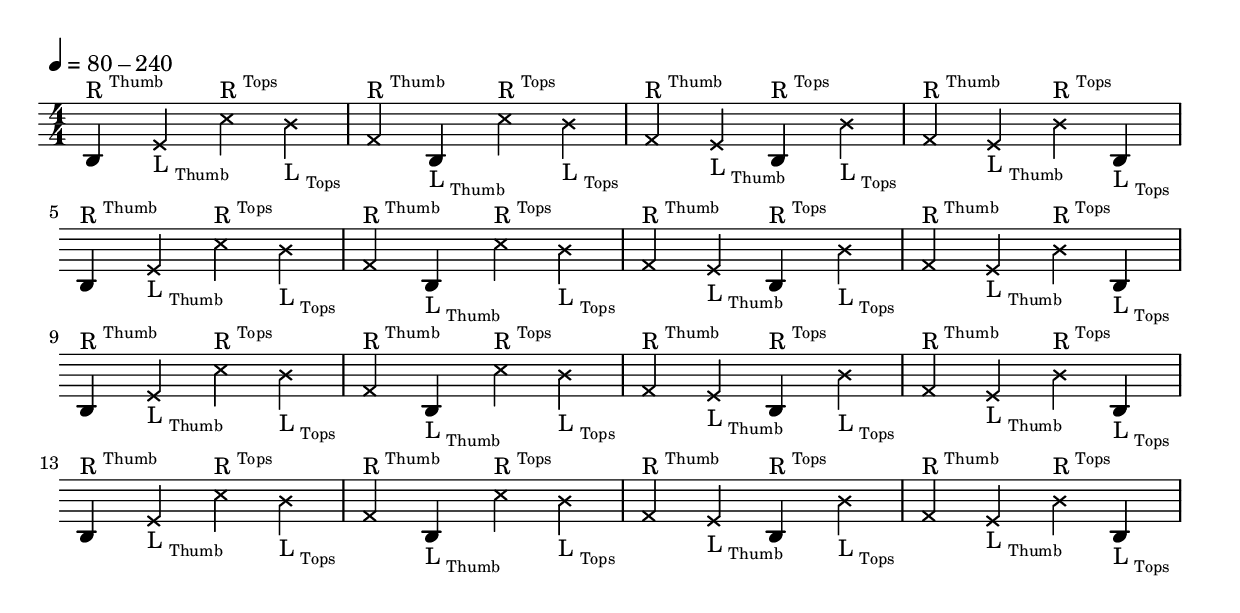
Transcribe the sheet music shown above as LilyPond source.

\version "2.24.1"
\include "../global.ly"

\layout {
  indent = -3.5
}

\relative {
  \defaultScoreSettings
  \tempo 4 = 80 - 240
  \time 4/4

  \rimNote

  \repeat unfold 4 { 
    \once \defaultNote  b4^\RThumbTop                     e_\LThumbBtm                     c'^\RTopsTop                     b_\LTopsBtm 
                        f4^\RThumbTop \once \defaultNote b,_\LThumbBtm                     c'^\RTopsTop                     b_\LTopsBtm 
                        f4^\RThumbTop                     e_\LThumbBtm \once \defaultNote   b^\RTopsTop                    b'_\LTopsBtm 
                        f4^\RThumbTop                     e_\LThumbBtm                     b'^\RTopsTop \once \defaultNote b,_\LTopsBtm 
    \break
  }

  \resetNoteHead
}